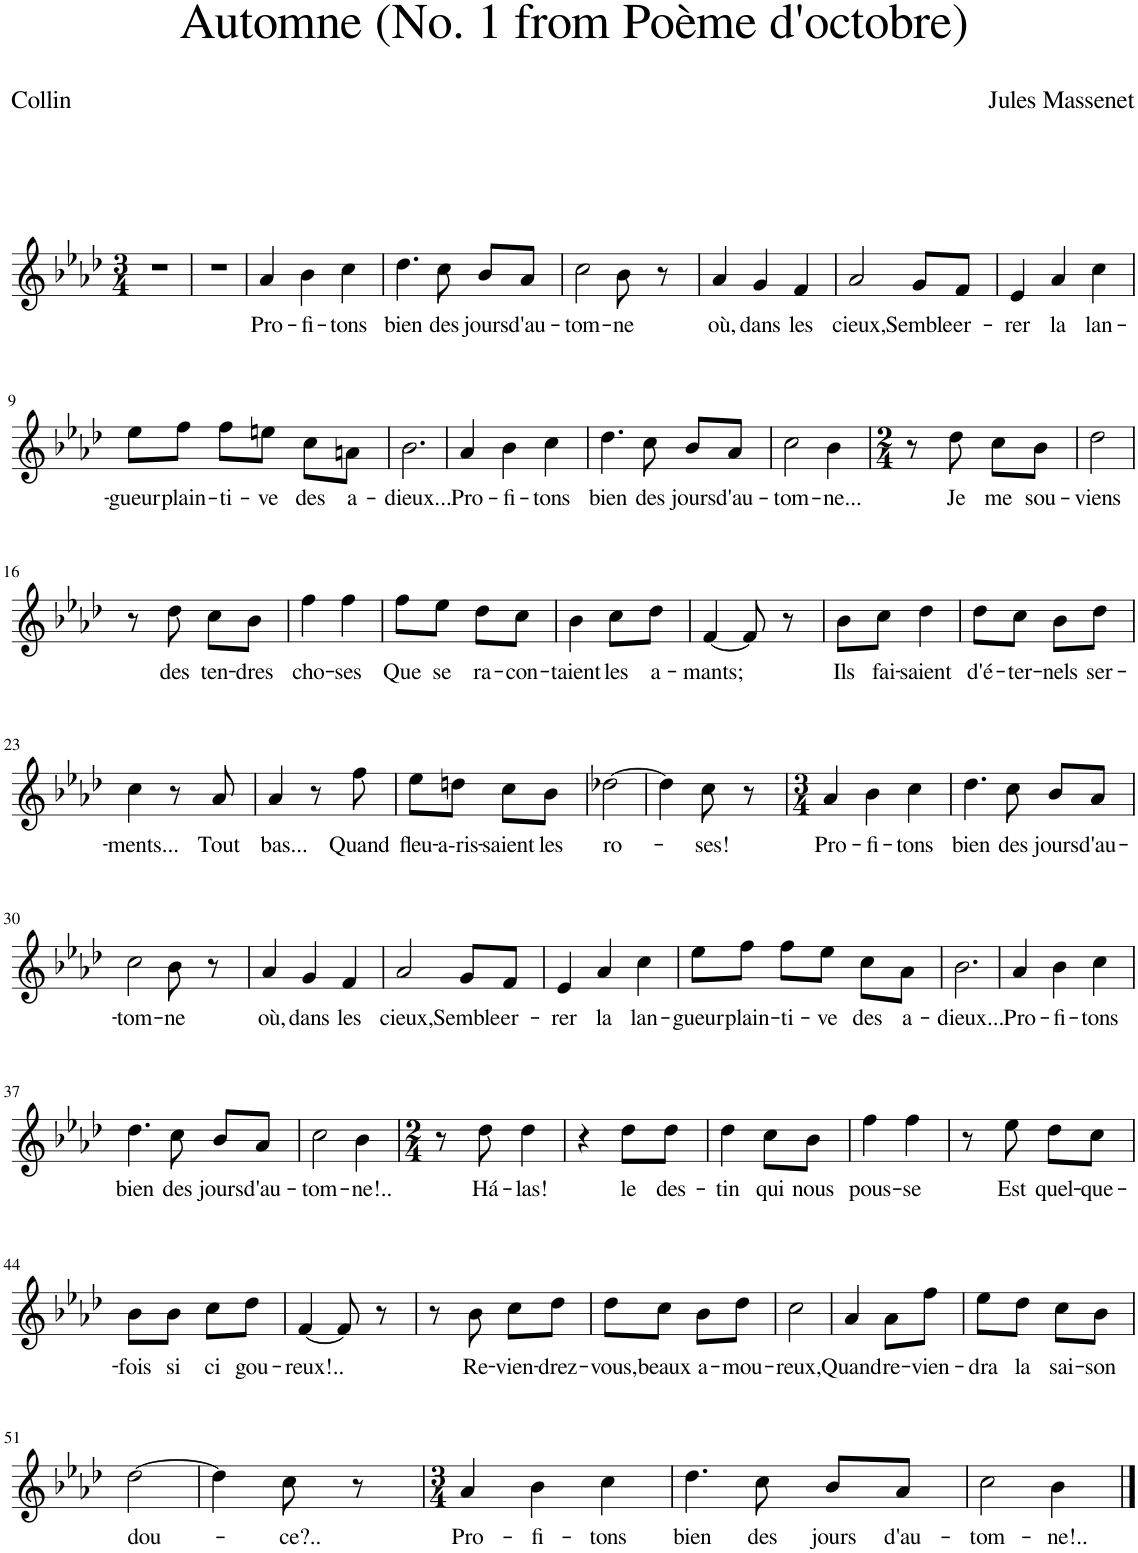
**kern	**text
*part1	*part1
*staff1	*staff1
*I"Piano	*
*I'Pno	*
*clefG2	*
*k[b-e-a-d-]	*
*M3/4	*
=1	=1
2.r	.
=2	=2
2.r	.
=3	=3
!	!LO:LY:b
4a-/	Pro-
!	!LO:LY:b
4b-\	-fi-
!	!LO:LY:b
4cc\	-tons
=4	=4
!	!LO:LY:b
4.dd-\	bien
!	!LO:LY:b
8cc\	des
!	!LO:LY:b
8b-/L	jours
!	!LO:LY:b
8a-/J	d'au-
=5	=5
!	!LO:LY:b
2cc\	-tom-
!	!LO:LY:b
8b-\	-ne
8r	.
=6	=6
!	!LO:LY:b
4a-/	où,
!	!LO:LY:b
4g/	dans
!	!LO:LY:b
4f/	les
=7	=7
!	!LO:LY:b
2a-/	cieux,
!	!LO:LY:b
8g/L	Semble
!	!LO:LY:b
8f/J	er-
=8	=8
!	!LO:LY:b
4e-/	-rer
!	!LO:LY:b
4a-/	la
!	!LO:LY:b
4cc\	lan-
!!LO:LB:g=z
=9	=9
!	!LO:LY:b
8ee-\L	-gueur
!	!LO:LY:b
8ff\J	plain-
!	!LO:LY:b
8ff\L	-ti-
!	!LO:LY:b
8een\J	-ve
!	!LO:LY:b
8cc\L	des
!	!LO:LY:b
8an\J	a-
=10	=10
!	!LO:LY:b
2.b-\	-dieux...
=11	=11
!	!LO:LY:b
4a-/	Pro-
!	!LO:LY:b
4b-\	-fi-
!	!LO:LY:b
4cc\	-tons
=12	=12
!	!LO:LY:b
4.dd-\	bien
!	!LO:LY:b
8cc\	des
!	!LO:LY:b
8b-/L	jours
!	!LO:LY:b
8a-/J	d'au-
=13	=13
!	!LO:LY:b
2cc\	-tom-
!	!LO:LY:b
4b-\	-ne...
=14	=14
*M2/4	*
8r	.
!	!LO:LY:b
8dd-\	Je
!	!LO:LY:b
8cc\L	me
!	!LO:LY:b
8b-\J	sou-
=15	=15
!	!LO:LY:b
2dd-\	-viens
!!LO:LB:g=z
=16	=16
8r	.
!	!LO:LY:b
8dd-\	des
!	!LO:LY:b
8cc\L	ten-
!	!LO:LY:b
8b-\J	-dres
=17	=17
!	!LO:LY:b
4ff\	cho-
!	!LO:LY:b
4ff\	-ses
=18	=18
!	!LO:LY:b
8ff\L	Que
!	!LO:LY:b
8ee-\J	se
!	!LO:LY:b
8dd-\L	ra-
!	!LO:LY:b
8cc\J	-con-
=19	=19
!	!LO:LY:b
4b-\	-taient
!	!LO:LY:b
8cc\L	les
!	!LO:LY:b
8dd-\J	a-
=20	=20
!	!LO:LY:b
[4f/	-mants;
8f/]	.
8r	.
=21	=21
!	!LO:LY:b
8b-\L	Ils
!	!LO:LY:b
8cc\J	fai-
!	!LO:LY:b
4dd-\	-saient
=22	=22
!	!LO:LY:b
8dd-\L	d'é-
!	!LO:LY:b
8cc\J	-ter-
!	!LO:LY:b
8b-\L	-nels
!	!LO:LY:b
8dd-\J	ser-
!!LO:LB:g=z
=23	=23
!	!LO:LY:b
4cc\	-ments...
8r	.
!	!LO:LY:b
8a-/	Tout
=24	=24
!	!LO:LY:b
4a-/	bas...
8r	.
!	!LO:LY:b
8ff\	Quand
=25	=25
!	!LO:LY:b
8ee-\L	fleu-
!	!LO:LY:b
8ddn\J	-a-ris-
!	!LO:LY:b
8cc\L	-saient
!	!LO:LY:b
8b-\J	les
=26	=26
!	!LO:LY:b
[2dd-X\	ro-
=27	=27
4dd-\]	.
!	!LO:LY:b
8cc\	-ses!
8r	.
=28	=28
*M3/4	*
!	!LO:LY:b
4a-/	Pro-
!	!LO:LY:b
4b-\	-fi-
!	!LO:LY:b
4cc\	-tons
=29	=29
!	!LO:LY:b
4.dd-\	bien
!	!LO:LY:b
8cc\	des
!	!LO:LY:b
8b-/L	jours
!	!LO:LY:b
8a-/J	d'au-
!!LO:LB:g=z
=30	=30
!	!LO:LY:b
2cc\	-tom-
!	!LO:LY:b
8b-\	-ne
8r	.
=31	=31
!	!LO:LY:b
4a-/	où,
!	!LO:LY:b
4g/	dans
!	!LO:LY:b
4f/	les
=32	=32
!	!LO:LY:b
2a-/	cieux,
!	!LO:LY:b
8g/L	Semble
!	!LO:LY:b
8f/J	er-
=33	=33
!	!LO:LY:b
4e-/	-rer
!	!LO:LY:b
4a-/	la
!	!LO:LY:b
4cc\	lan-
=34	=34
!	!LO:LY:b
8ee-\L	-gueur
!	!LO:LY:b
8ff\J	plain-
!	!LO:LY:b
8ff\L	-ti-
!	!LO:LY:b
8ee-\J	-ve
!	!LO:LY:b
8cc\L	des
!	!LO:LY:b
8a-\J	a-
=35	=35
!	!LO:LY:b
2.b-\	-dieux...
=36	=36
!	!LO:LY:b
4a-/	Pro-
!	!LO:LY:b
4b-\	-fi-
!	!LO:LY:b
4cc\	-tons
!!LO:LB:g=z
=37	=37
!	!LO:LY:b
4.dd-\	bien
!	!LO:LY:b
8cc\	des
!	!LO:LY:b
8b-/L	jours
!	!LO:LY:b
8a-/J	d'au-
=38	=38
!	!LO:LY:b
2cc\	-tom-
!	!LO:LY:b
4b-\	-ne!..
=39	=39
*M2/4	*
8r	.
!	!LO:LY:b
8dd-\	Há-
!	!LO:LY:b
4dd-\	-las!
=40	=40
4r	.
!	!LO:LY:b
8dd-\L	le
!	!LO:LY:b
8dd-\J	des-
=41	=41
!	!LO:LY:b
4dd-\	-tin
!	!LO:LY:b
8cc\L	qui
!	!LO:LY:b
8b-\J	nous
=42	=42
!	!LO:LY:b
4ff\	pous-
!	!LO:LY:b
4ff\	-se
=43	=43
8r	.
!	!LO:LY:b
8ee-\	Est
!	!LO:LY:b
8dd-\L	quel-
!	!LO:LY:b
8cc\J	-que-
!!LO:LB:g=z
=44	=44
!	!LO:LY:b
8b-\L	-fois
!	!LO:LY:b
8b-\J	si
!	!LO:LY:b
8cc\L	ci
!	!LO:LY:b
8dd-\J	gou-
=45	=45
!	!LO:LY:b
[4f/	-reux!..
8f/]	.
8r	.
=46	=46
8r	.
!	!LO:LY:b
8b-\	Re-
!	!LO:LY:b
8cc\L	-vien-
!	!LO:LY:b
8dd-\J	-drez-
=47	=47
!	!LO:LY:b
8dd-\L	-vous,
!	!LO:LY:b
8cc\J	beaux
!	!LO:LY:b
8b-\L	a-
!	!LO:LY:b
8dd-\J	-mou-
=48	=48
!	!LO:LY:b
2cc\	-reux,
=49	=49
!	!LO:LY:b
4a-/	Quand
!	!LO:LY:b
8a-\L	re-
!	!LO:LY:b
8ff\J	-vien-
=50	=50
!	!LO:LY:b
8ee-\L	-dra
!	!LO:LY:b
8dd-\J	la
!	!LO:LY:b
8cc\L	sai-
!	!LO:LY:b
8b-\J	-son
!!LO:LB:g=z
=51	=51
!	!LO:LY:b
[2dd-\	dou-
=52	=52
4dd-\]	.
!	!LO:LY:b
8cc\	-ce?..
8r	.
=53	=53
*M3/4	*
!	!LO:LY:b
4a-/	Pro-
!	!LO:LY:b
4b-\	-fi-
!	!LO:LY:b
4cc\	-tons
=54	=54
!	!LO:LY:b
4.dd-\	bien
!	!LO:LY:b
8cc\	des
!	!LO:LY:b
8b-/L	jours
!	!LO:LY:b
8a-/J	d'au-
=55	=55
!	!LO:LY:b
2cc\	-tom-
!	!LO:LY:b
4b-\	-ne!..
==	==
*-	*-
